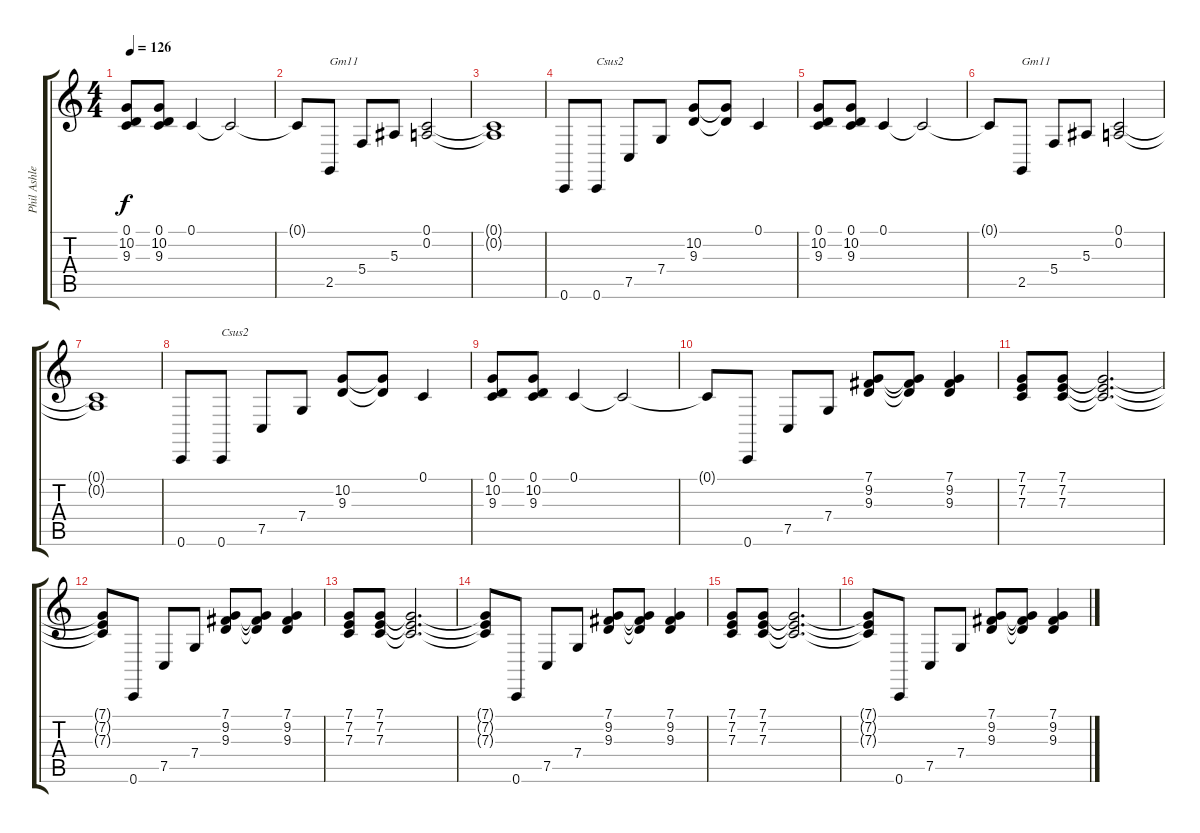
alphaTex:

\track ("Phil Ashley - keyboards" "Phil Ashle") {instrument electricgrandpiano}
\staff {score tabs}
\tuning (C4 A3 F3 C3 F2 C2) {hide}
\ts (4 4)
\tempo 126
\clef g2
\ks c
(0.1 10.2 9.3).8{dy f} (0.1 10.2 9.3).8 0.1.4 0.1{t}.2 |
0.1{t}.8 2.5.8{txt "Gm11"} 5.4.8 5.3.8 (0.1 0.2).2 |
(0.1{t} 0.2{t}).1 |
0.6.8 0.6.8{txt "Csus2"} 7.5.8 7.4.8 (10.2 9.3).8 (10.2{t} 9.3{t}).8 0.1.4 |
(0.1 10.2 9.3).8 (0.1 10.2 9.3).8 0.1.4 0.1{t}.2 |
0.1{t}.8 2.5.8{txt "Gm11"} 5.4.8 5.3.8 (0.1 0.2).2 |
(0.1{t} 0.2{t}).1 |
0.6.8 0.6.8{txt "Csus2"} 7.5.8 7.4.8 (10.2 9.3).8 (10.2{t} 9.3{t}).8 0.1.4 |
(0.1 10.2 9.3).8 (0.1 10.2 9.3).8 0.1.4 0.1{t}.2 |
0.1{t}.8 0.6.8 7.5.8 7.4.8 (7.1 9.2 9.3).8 (7.1{t} 9.2{t} 9.3{t}).8 (7.1 9.2 9.3).4 |
(7.1 7.2 7.3).8 (7.1 7.2 7.3).8 (7.1{t} 7.2{t} 7.3{t}).2{d} |
(7.1{t} 7.2{t} 7.3{t}).8 0.6.8 7.5.8 7.4.8 (7.1 9.2 9.3).8 (7.1{t} 9.2{t} 9.3{t}).8 (7.1 9.2 9.3).4 |
(7.1 7.2 7.3).8 (7.1 7.2 7.3).8 (7.1{t} 7.2{t} 7.3{t}).2{d} |
(7.1{t} 7.2{t} 7.3{t}).8 0.6.8 7.5.8 7.4.8 (7.1 9.2 9.3).8 (7.1{t} 9.2{t} 9.3{t}).8 (7.1 9.2 9.3).4 |
(7.1 7.2 7.3).8 (7.1 7.2 7.3).8 (7.1{t} 7.2{t} 7.3{t}).2{d} |
(7.1{t} 7.2{t} 7.3{t}).8 0.6.8 7.5.8 7.4.8 (7.1 9.2 9.3).8 (7.1{t} 9.2{t} 9.3{t}).8 (7.1 9.2 9.3).4
